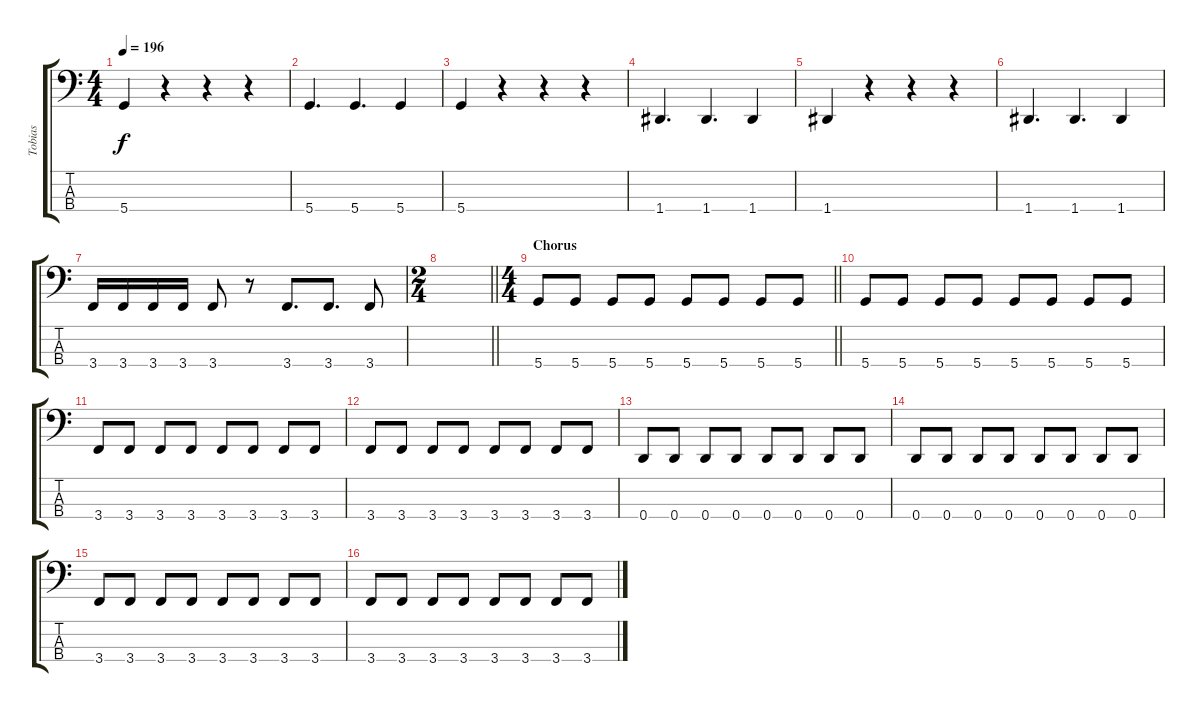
\track ("Tobias" "Tobias") {instrument electricbasspick}
\staff {score tabs}
\tuning (G2 D2 A1 D1) {hide}
\ts (4 4)
\tempo 196
\clef f4
\ks c
5.4.4{dy f} r.4 r.4 r.4 |
5.4.4{d} 5.4.4{d} 5.4.4 |
5.4.4 r.4 r.4 r.4 |
1.4.4{d} 1.4.4{d} 1.4.4 |
1.4.4 r.4 r.4 r.4 |
1.4.4{d} 1.4.4{d} 1.4.4 |
3.4.16 3.4.16 3.4.16 3.4.16 3.4.8 r.8 3.4.8{d} 3.4.8{d} 3.4.8 |
\ts (2 4)
\barLineRight lightlight
|
\ts (4 4)
\section ("" "Chorus")
\barLineRight lightlight
5.4.8 5.4.8 5.4.8 5.4.8 5.4.8 5.4.8 5.4.8 5.4.8 |
5.4.8 5.4.8 5.4.8 5.4.8 5.4.8 5.4.8 5.4.8 5.4.8 |
3.4.8 3.4.8 3.4.8 3.4.8 3.4.8 3.4.8 3.4.8 3.4.8 |
3.4.8 3.4.8 3.4.8 3.4.8 3.4.8 3.4.8 3.4.8 3.4.8 |
0.4.8 0.4.8 0.4.8 0.4.8 0.4.8 0.4.8 0.4.8 0.4.8 |
0.4.8 0.4.8 0.4.8 0.4.8 0.4.8 0.4.8 0.4.8 0.4.8 |
3.4.8 3.4.8 3.4.8 3.4.8 3.4.8 3.4.8 3.4.8 3.4.8 |
3.4.8 3.4.8 3.4.8 3.4.8 3.4.8 3.4.8 3.4.8 3.4.8
